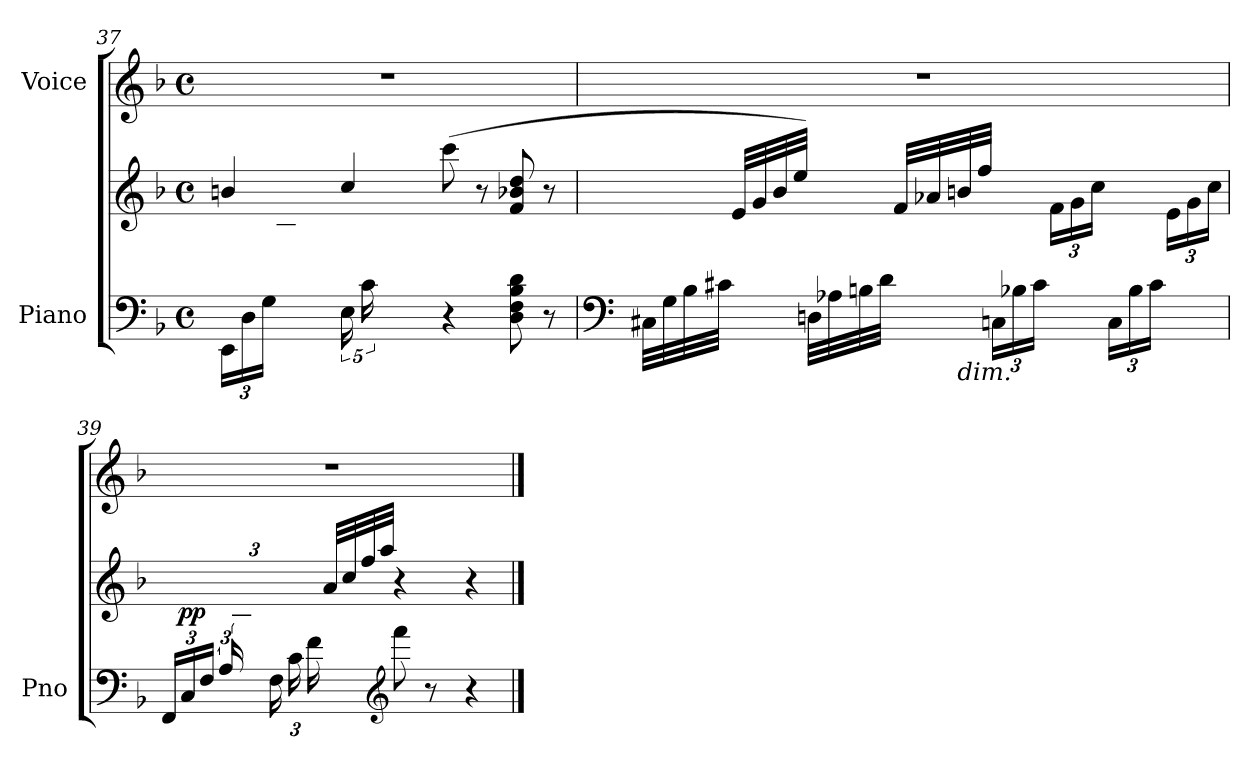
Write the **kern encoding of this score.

**kern	**kern	**dynam	**kern
*part2	*part2	*part2	*part1
*staff3	*staff2	*staff2/3	*staff1
*I"Piano	*	*	*I"Voice
*I'Pno	*	*	*
*clefF4	*clefG2	*	*clefG2
*k[b-]	*k[b-]	*	*k[b-]
*M4/4	*M4/4	*	*M4/4
*met(c)	*met(c)	*	*met(c)
=37	=37	=37	=37
*	*^	*	*
(24EE\LL	4bn/	8ryy	.	1r
24D\	.	.	.	.
24G\JJ	.	.	.	.
8ryy	.	24Bn\LL	.	.
.	.	24d\	.	.
.	.	24g\JJ)	.	.
(20E\LL	4cc/	10ryy	.	.
20c\	.	.	.	.
10.ryy	.	20g\JJ	.	.
.	.	20ee\LL	.	.
.	.	20gg\JJ	.	.
4r	(8ccc\	2ryy	.	.
.	8r	.	.	.
8D\ 8F\ 8B-\ 8d\	8f/ 8b-X/ 8dd/	.	.	.
8r	8r	.	.	.
=38	=38	=38	=38	=38
*clefF4	*	*	*	*
32C#X\LLL	1ryy	8ryy	.	1r
32G\	.	.	.	.
32B-\	.	.	.	.
32c#X\JJJ	.	.	.	.
8ryy	.	32e/LLL	.	.
.	.	32g/	.	.
.	.	32b-/	.	.
.	.	32ee/JJJ)	.	.
(32Dn\LLL	.	8ryy	.	.
32A-X\	.	.	.	.
32Bn\	.	.	.	.
32d\JJJ	.	.	.	.
16ryy	.	32f/LLL	.	.
.	.	32a-X/	.	.
!LO:TX:b:i:t=dim.	!	!	!	!
16ryy	.	32bn/	.	.
.	.	32ff/JJJ)	.	.
(24Cn\LL	.	8ryy	.	.
24B-X\	.	.	.	.
24c#\JJ	.	.	.	.
8ryy	.	24f\LL	.	.
.	.	24g\	.	.
.	.	24cc\JJ)	.	.
(24C\LL	.	8ryy	.	.
24B-\	.	.	.	.
24c#\JJ	.	.	.	.
8ryy	.	24e\LL	.	.
.	.	24g\	.	.
.	.	24cc\JJ)	.	.
=39	=39	=39	=39	=39
*	*	*^	*	*
(24FF/LL	2ryy	6ryy	24ryy	.	1r
!	!	!	!	!LO:DY:b	!
24C/	.	.	3%2ryy	pp	.
24F/JJ	.	.	.	.	.
24A/LL	.	.	.	.	.
12ryy	.	24c/	.	.	.
.	.	24f/JJ)	.	.	.
(24F\LL	.	8ryy	.	.	.
24c\	.	.	.	.	.
24f\JJ	.	.	.	.	.
8ryy	.	32a/LLL	.	.	.
.	.	32cc/	.	.	.
.	.	32ff/	.	.	.
.	.	32aa/JJJ)	.	.	.
*clefG2	*	*	*	*	*
8fff\	4r	2ryy	.	.	.
8r	.	.	.	.	.
.	.	.	6..ryy	.	.
4r	4r	.	.	.	.
*	*v	*v	*v	*	*
==	==	==	==
*-	*-	*-	*-
